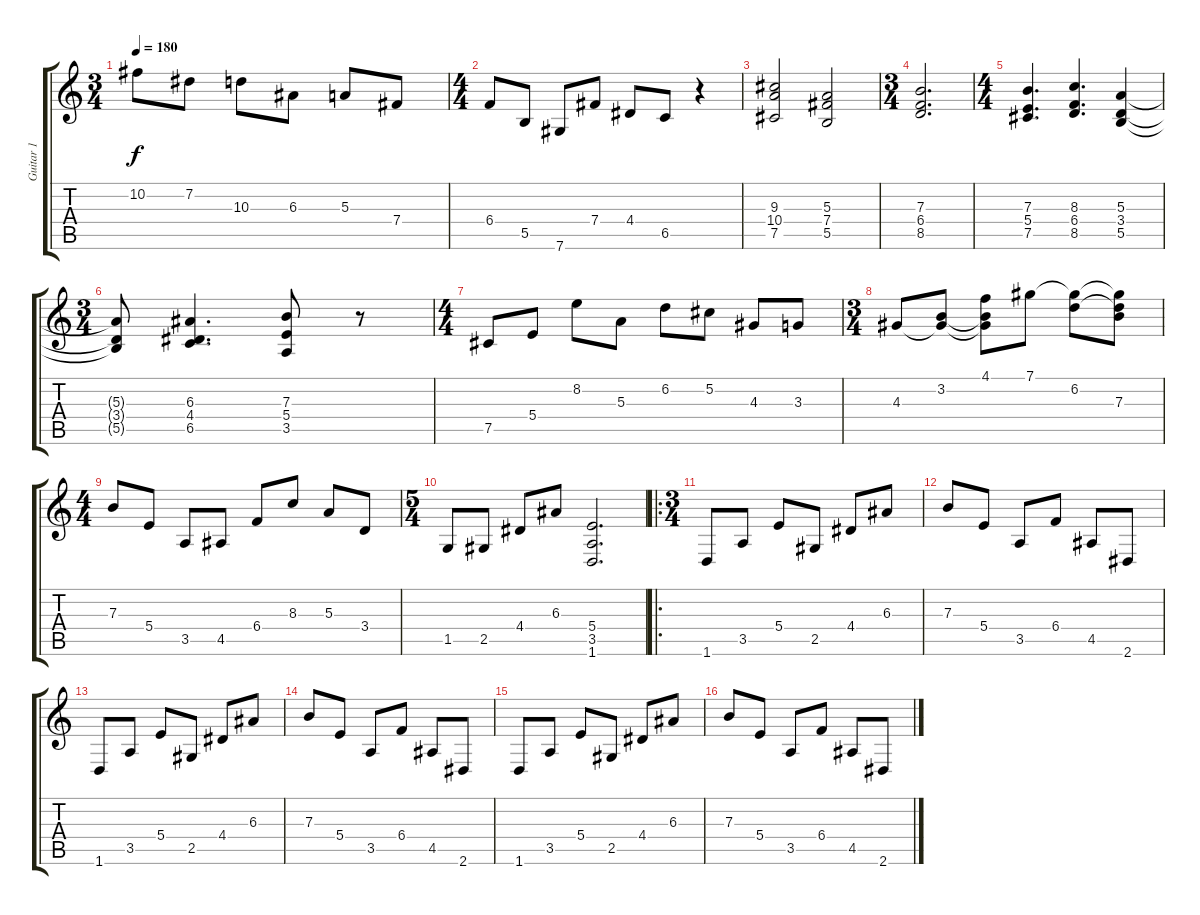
\track ("Guitar 1" "Guitar 1") {instrument distortionguitar}
\staff {score tabs}
\tuning (Db4 Ab3 E3 B2 Gb2 Db2) {hide}
\ts (3 4)
\tempo 180
\clef g2
\ks c
10.2.8{dy f} 7.2.8 10.3.8 6.3.8 5.3.8 7.4.8 |
\ts (4 4)
6.4.8 5.5.8 7.6.8 7.4.8 4.4.8 6.5.8 r.4 |
(9.3 10.4 7.5).2{instrument electricguitarjazz} (5.3 7.4 5.5).2 |
\ts (3 4)
(7.3 6.4 8.5).2{d} |
\ts (4 4)
(7.3 5.4 7.5).4{d} (8.3 6.4 8.5).4{d} (5.3 3.4 5.5).4 |
\ts (3 4)
(5.3{t} 3.4{t} 5.5{t}).8 (6.3 4.4 6.5).4{d} (7.3 5.4 3.5).8 r.8 |
\ts (4 4)
7.5.8 5.4.8 8.2.8 5.3.8 6.2.8 5.2.8 4.3.8 3.3.8 |
\ts (3 4)
4.3.8 (3.2 4.3{t}).8 (4.1 3.2{t} 4.3{t}).8 7.1.8 (7.1{t} 6.2).8 (7.1{t} 6.2{t} 7.3).8 |
\ts (4 4)
7.3.8 5.4.8 3.5.8 4.5.8 6.4.8 8.3.8 5.3.8 3.4.8 |
\ts (5 4)
1.5.8 2.5.8 4.4.8 6.3.8 (5.4 3.5 1.6).2{d instrument distortionguitar} |
\ro
\ts (3 4)
1.6.8 3.5.8 5.4.8 2.5.8 4.4.8 6.3.8 |
7.3.8 5.4.8 3.5.8 6.4.8 4.5.8 2.6.8 |
1.6.8 3.5.8 5.4.8 2.5.8 4.4.8 6.3.8 |
7.3.8 5.4.8 3.5.8 6.4.8 4.5.8 2.6.8 |
1.6.8 3.5.8 5.4.8 2.5.8 4.4.8 6.3.8 |
7.3.8 5.4.8 3.5.8 6.4.8 4.5.8 2.6.8
